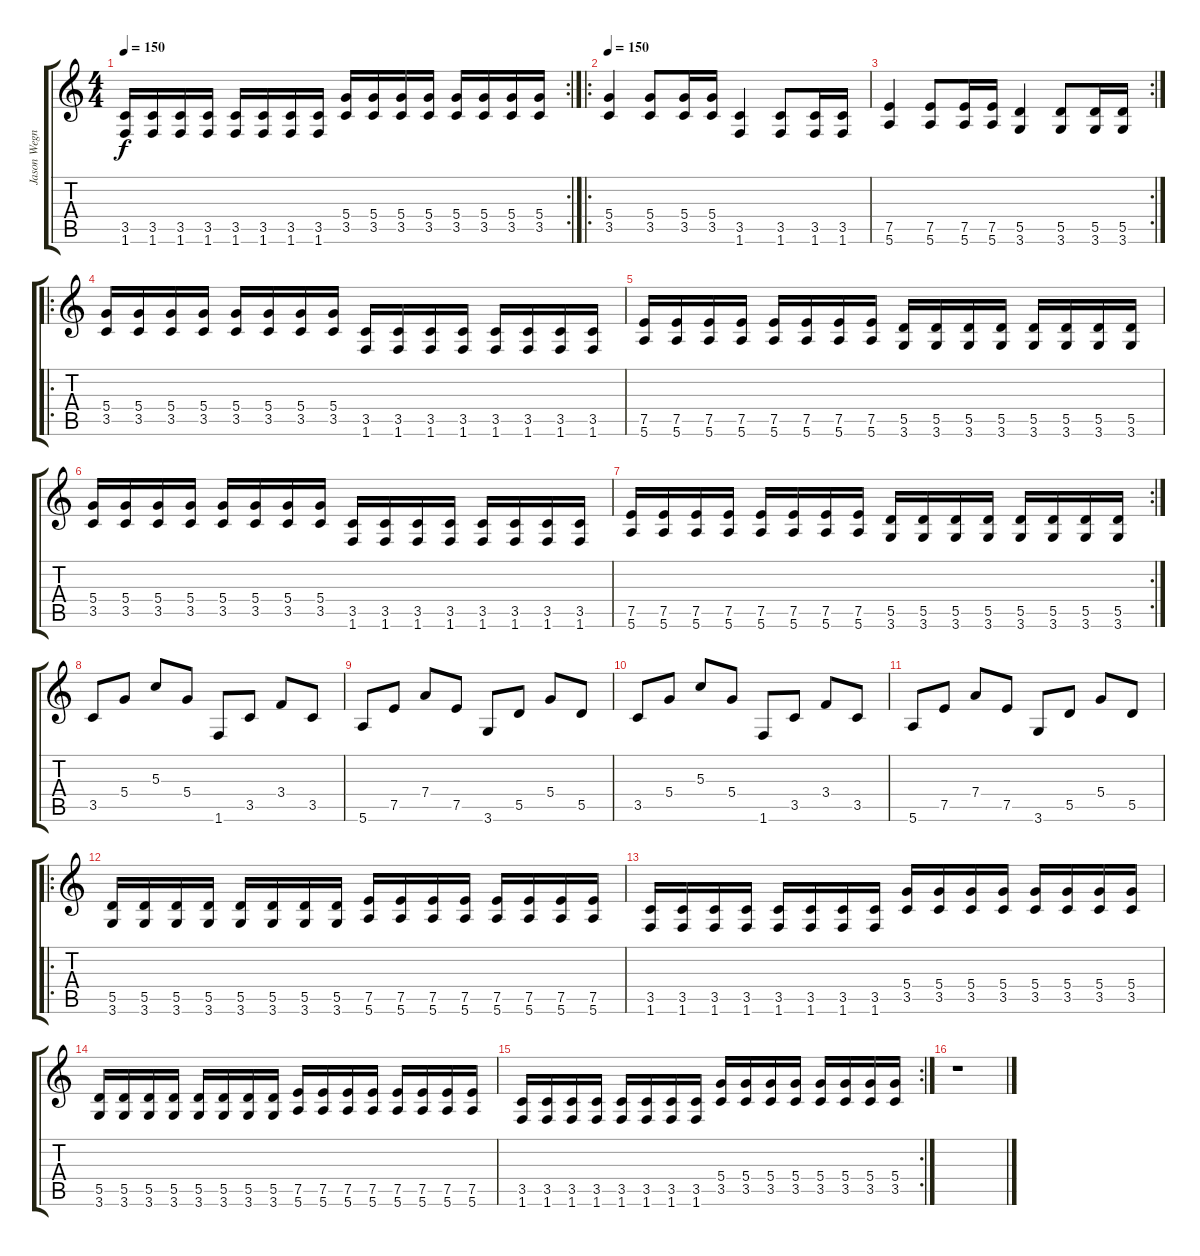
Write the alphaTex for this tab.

\track ("Jason Wegner" "Jason Wegn") {instrument electricguitarclean}
\staff {score tabs}
\tuning (E4 B3 G3 D3 A2 E2) {hide}
\rc 2
\ts (4 4)
\tempo 150
\clef g2
\ks c
(3.5 1.6).16{dy f} (3.5 1.6).16 (3.5 1.6).16 (3.5 1.6).16 (3.5 1.6).16 (3.5 1.6).16 (3.5 1.6).16 (3.5 1.6).16 (5.4 3.5).16 (5.4 3.5).16 (5.4 3.5).16 (5.4 3.5).16 (5.4 3.5).16 (5.4 3.5).16 (5.4 3.5).16 (5.4 3.5).16 |
\ro
\tempo 150
(5.4 3.5).4{instrument electricguitarclean} (5.4 3.5).8 (5.4 3.5).16 (5.4 3.5).16 (3.5 1.6).4 (3.5 1.6).8 (3.5 1.6).16 (3.5 1.6).16 |
\rc 2
(7.5 5.6).4 (7.5 5.6).8 (7.5 5.6).16 (7.5 5.6).16 (5.5 3.6).4 (5.5 3.6).8 (5.5 3.6).16 (5.5 3.6).16 |
\ro
(5.4 3.5).16{instrument distortionguitar} (5.4 3.5).16 (5.4 3.5).16 (5.4 3.5).16 (5.4 3.5).16 (5.4 3.5).16 (5.4 3.5).16 (5.4 3.5).16 (3.5 1.6).16 (3.5 1.6).16 (3.5 1.6).16 (3.5 1.6).16 (3.5 1.6).16 (3.5 1.6).16 (3.5 1.6).16 (3.5 1.6).16 |
(7.5 5.6).16 (7.5 5.6).16 (7.5 5.6).16 (7.5 5.6).16 (7.5 5.6).16 (7.5 5.6).16 (7.5 5.6).16 (7.5 5.6).16 (5.5 3.6).16 (5.5 3.6).16 (5.5 3.6).16 (5.5 3.6).16 (5.5 3.6).16 (5.5 3.6).16 (5.5 3.6).16 (5.5 3.6).16 |
(5.4 3.5).16{instrument distortionguitar} (5.4 3.5).16 (5.4 3.5).16 (5.4 3.5).16 (5.4 3.5).16 (5.4 3.5).16 (5.4 3.5).16 (5.4 3.5).16 (3.5 1.6).16 (3.5 1.6).16 (3.5 1.6).16 (3.5 1.6).16 (3.5 1.6).16 (3.5 1.6).16 (3.5 1.6).16 (3.5 1.6).16 |
\rc 2
(7.5 5.6).16 (7.5 5.6).16 (7.5 5.6).16 (7.5 5.6).16 (7.5 5.6).16 (7.5 5.6).16 (7.5 5.6).16 (7.5 5.6).16 (5.5 3.6).16 (5.5 3.6).16 (5.5 3.6).16 (5.5 3.6).16 (5.5 3.6).16 (5.5 3.6).16 (5.5 3.6).16 (5.5 3.6).16 |
3.5.8{instrument electricguitarclean} 5.4.8 5.3.8 5.4.8 1.6.8 3.5.8 3.4.8 3.5.8 |
5.6.8 7.5.8 7.4.8 7.5.8 3.6.8 5.5.8 5.4.8 5.5.8 |
3.5.8 5.4.8 5.3.8 5.4.8 1.6.8 3.5.8 3.4.8 3.5.8 |
5.6.8 7.5.8 7.4.8 7.5.8 3.6.8 5.5.8 5.4.8 5.5.8 |
\ro
(5.5 3.6).16{instrument distortionguitar} (5.5 3.6).16 (5.5 3.6).16 (5.5 3.6).16 (5.5 3.6).16 (5.5 3.6).16 (5.5 3.6).16 (5.5 3.6).16 (7.5 5.6).16 (7.5 5.6).16 (7.5 5.6).16 (7.5 5.6).16 (7.5 5.6).16 (7.5 5.6).16 (7.5 5.6).16 (7.5 5.6).16 |
(3.5 1.6).16 (3.5 1.6).16 (3.5 1.6).16 (3.5 1.6).16 (3.5 1.6).16 (3.5 1.6).16 (3.5 1.6).16 (3.5 1.6).16 (5.4 3.5).16 (5.4 3.5).16 (5.4 3.5).16 (5.4 3.5).16 (5.4 3.5).16 (5.4 3.5).16 (5.4 3.5).16 (5.4 3.5).16 |
(5.5 3.6).16{instrument distortionguitar} (5.5 3.6).16 (5.5 3.6).16 (5.5 3.6).16 (5.5 3.6).16 (5.5 3.6).16 (5.5 3.6).16 (5.5 3.6).16 (7.5 5.6).16 (7.5 5.6).16 (7.5 5.6).16 (7.5 5.6).16 (7.5 5.6).16 (7.5 5.6).16 (7.5 5.6).16 (7.5 5.6).16 |
\rc 2
(3.5 1.6).16 (3.5 1.6).16 (3.5 1.6).16 (3.5 1.6).16 (3.5 1.6).16 (3.5 1.6).16 (3.5 1.6).16 (3.5 1.6).16 (5.4 3.5).16 (5.4 3.5).16 (5.4 3.5).16 (5.4 3.5).16 (5.4 3.5).16 (5.4 3.5).16 (5.4 3.5).16 (5.4 3.5).16 |
r.1
